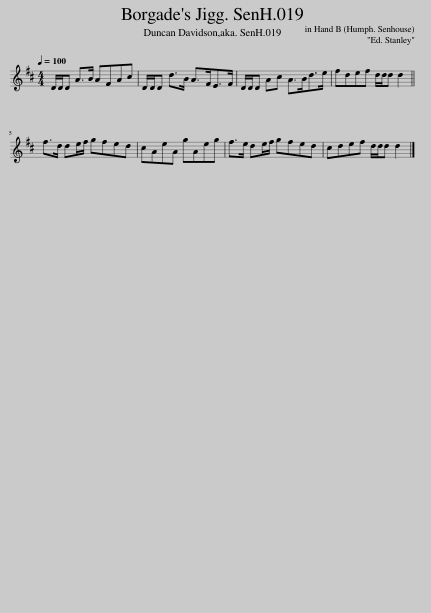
X:1
L:1/8
Q:1/4=100
M:4/4
I:linebreak $
K:D
V:1 treble
V:1
 D/D/D A>B AFAc | D/D/D d>B A>FE>F | D/D/D Ac A>Bd>e | fdef d/d/d d2 ||$ f>d de/f/ gfed | %5
 cAeA gAeg | f>e de/f/ gfed | cdef d/d/d d2 |] %8
